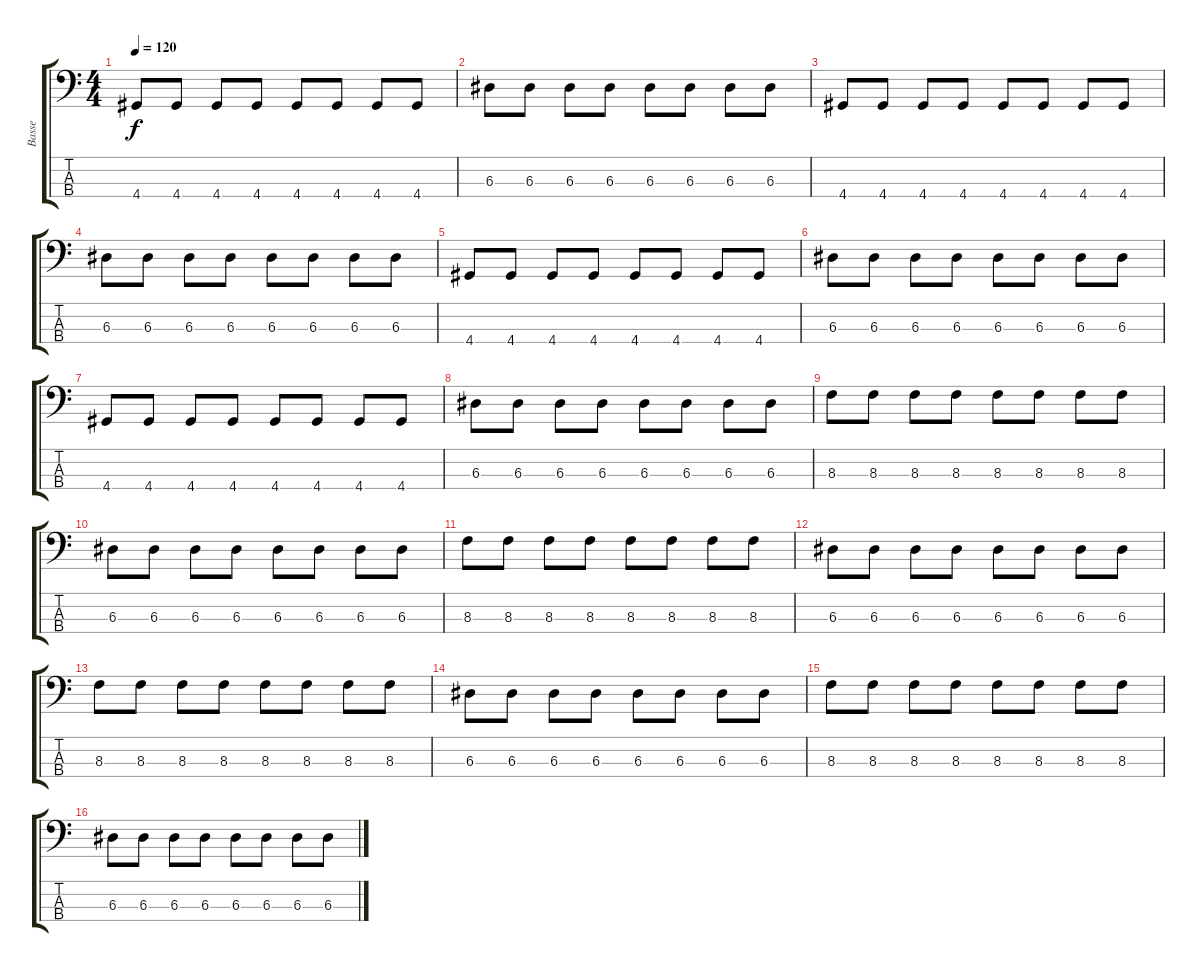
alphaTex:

\track ("Basse" "Basse") {instrument distortionguitar}
\staff {score tabs}
\tuning (G2 D2 A1 E1) {hide}
\ts (4 4)
\tempo 120
\clef f4
\ks c
4.4.8{dy f} 4.4.8 4.4.8 4.4.8 4.4.8 4.4.8 4.4.8 4.4.8 |
6.3.8 6.3.8 6.3.8 6.3.8 6.3.8 6.3.8 6.3.8 6.3.8 |
4.4.8 4.4.8 4.4.8 4.4.8 4.4.8 4.4.8 4.4.8 4.4.8 |
6.3.8 6.3.8 6.3.8 6.3.8 6.3.8 6.3.8 6.3.8 6.3.8 |
4.4.8 4.4.8 4.4.8 4.4.8 4.4.8 4.4.8 4.4.8 4.4.8 |
6.3.8 6.3.8 6.3.8 6.3.8 6.3.8 6.3.8 6.3.8 6.3.8 |
4.4.8 4.4.8 4.4.8 4.4.8 4.4.8 4.4.8 4.4.8 4.4.8 |
6.3.8 6.3.8 6.3.8 6.3.8 6.3.8 6.3.8 6.3.8 6.3.8 |
8.3.8 8.3.8 8.3.8 8.3.8 8.3.8 8.3.8 8.3.8 8.3.8 |
6.3.8 6.3.8 6.3.8 6.3.8 6.3.8 6.3.8 6.3.8 6.3.8 |
8.3.8 8.3.8 8.3.8 8.3.8 8.3.8 8.3.8 8.3.8 8.3.8 |
6.3.8 6.3.8 6.3.8 6.3.8 6.3.8 6.3.8 6.3.8 6.3.8 |
8.3.8 8.3.8 8.3.8 8.3.8 8.3.8 8.3.8 8.3.8 8.3.8 |
6.3.8 6.3.8 6.3.8 6.3.8 6.3.8 6.3.8 6.3.8 6.3.8 |
8.3.8 8.3.8 8.3.8 8.3.8 8.3.8 8.3.8 8.3.8 8.3.8 |
6.3.8 6.3.8 6.3.8 6.3.8 6.3.8 6.3.8 6.3.8 6.3.8
